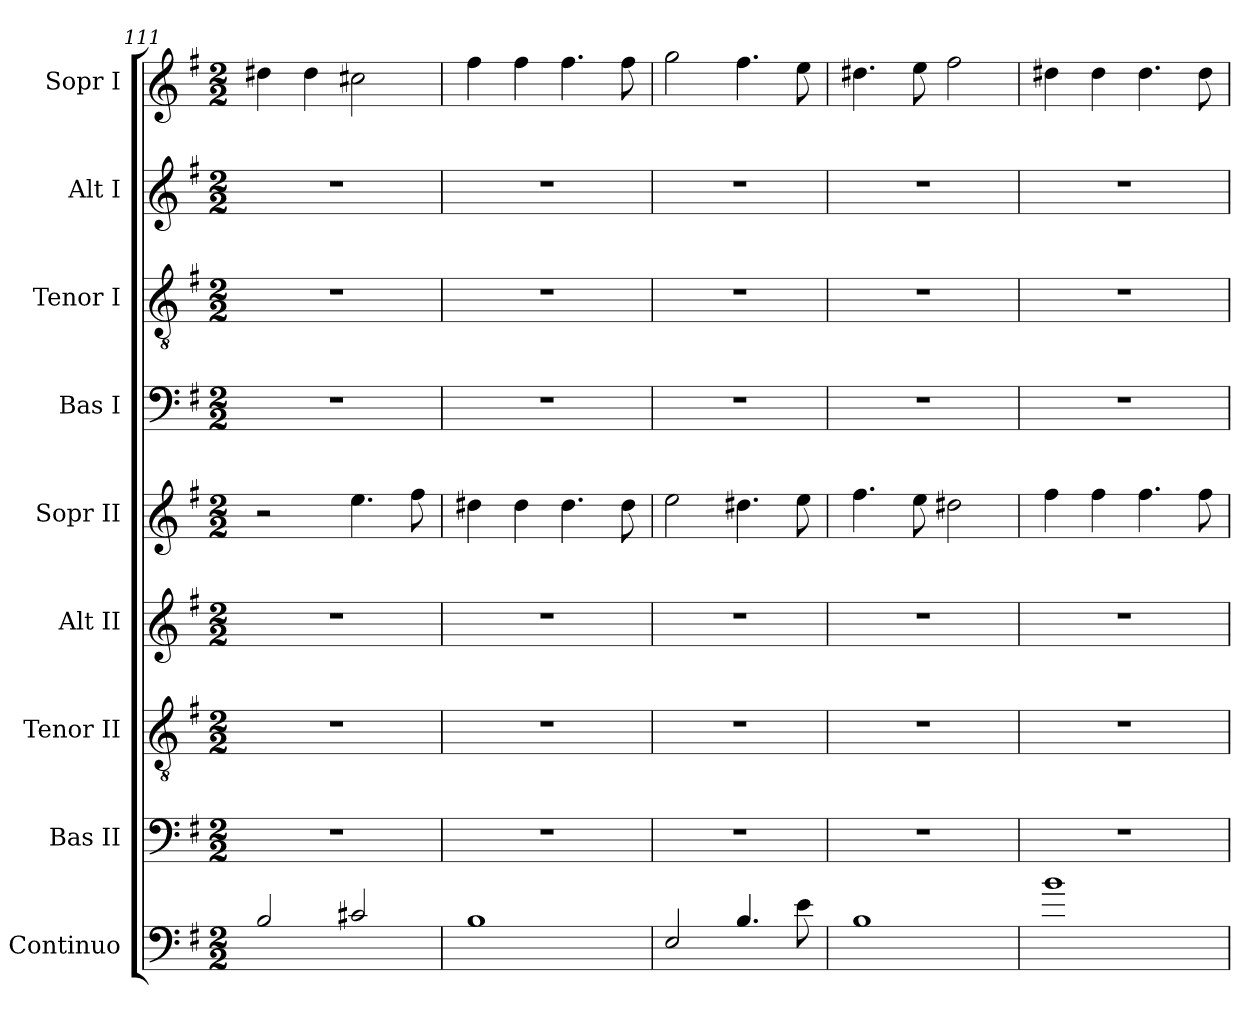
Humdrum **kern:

**kern	**kern	**kern	**kern	**kern	**kern	**kern	**kern	**kern
*part9	*part8	*part7	*part6	*part5	*part4	*part3	*part2	*part1
*staff9	*staff8	*staff7	*staff6	*staff5	*staff4	*staff3	*staff2	*staff1
*I"Continuo	*I"Bas II	*I"Tenor II	*I"Alt II	*I"Sopr II	*I"Bas I	*I"Tenor I	*I"Alt I	*I"Sopr I
*	*I'B II	*I'T II	*I'A II	*I'S II	*I'B I	*I'T I	*I'A I	*I'S I
*clefF4	*clefF4	*clefGv2	*clefG2	*clefG2	*clefF4	*clefGv2	*clefG2	*clefG2
*ITrd7c12	*	*	*	*	*	*	*	*
*k[f#]	*k[f#]	*k[f#]	*k[f#]	*k[f#]	*k[f#]	*k[f#]	*k[f#]	*k[f#]
*G:	*G:	*G:	*G:	*G:	*G:	*G:	*G:	*G:
*M2/2	*M2/2	*M2/2	*M2/2	*M2/2	*M2/2	*M2/2	*M2/2	*M2/2
=111	=111	=111	=111	=111	=111	=111	=111	=111
2BB/	1r	1r	1r	2r	1r	1r	1r	4dd#X\
.	.	.	.	.	.	.	.	4dd#\
2C#X/	.	.	.	4.ee\	.	.	.	2cc#X\
.	.	.	.	8ff#\	.	.	.	.
=112	=112	=112	=112	=112	=112	=112	=112	=112
1BB	1r	1r	1r	4dd#X\	1r	1r	1r	4ff#\
.	.	.	.	4dd#\	.	.	.	4ff#\
.	.	.	.	4.dd#\	.	.	.	4.ff#\
.	.	.	.	8dd#\	.	.	.	8ff#\
=113	=113	=113	=113	=113	=113	=113	=113	=113
2EE/	1r	1r	1r	2ee\	1r	1r	1r	2gg\
4.BB/	.	.	.	4.dd#X\	.	.	.	4.ff#\
8E\	.	.	.	8ee\	.	.	.	8ee\
=114	=114	=114	=114	=114	=114	=114	=114	=114
1BB	1r	1r	1r	4.ff#\	1r	1r	1r	4.dd#X\
.	.	.	.	8ee\	.	.	.	8ee\
.	.	.	.	2dd#X\	.	.	.	2ff#\
!!LO:PB:g=z
=115	=115	=115	=115	=115	=115	=115	=115	=115
1B	1r	1r	1r	4ff#\	1r	1r	1r	4dd#X\
.	.	.	.	4ff#\	.	.	.	4dd#\
.	.	.	.	4.ff#\	.	.	.	4.dd#\
.	.	.	.	8ff#\	.	.	.	8dd#\
=	=	=	=	=	=	=	=	=
*-	*-	*-	*-	*-	*-	*-	*-	*-
